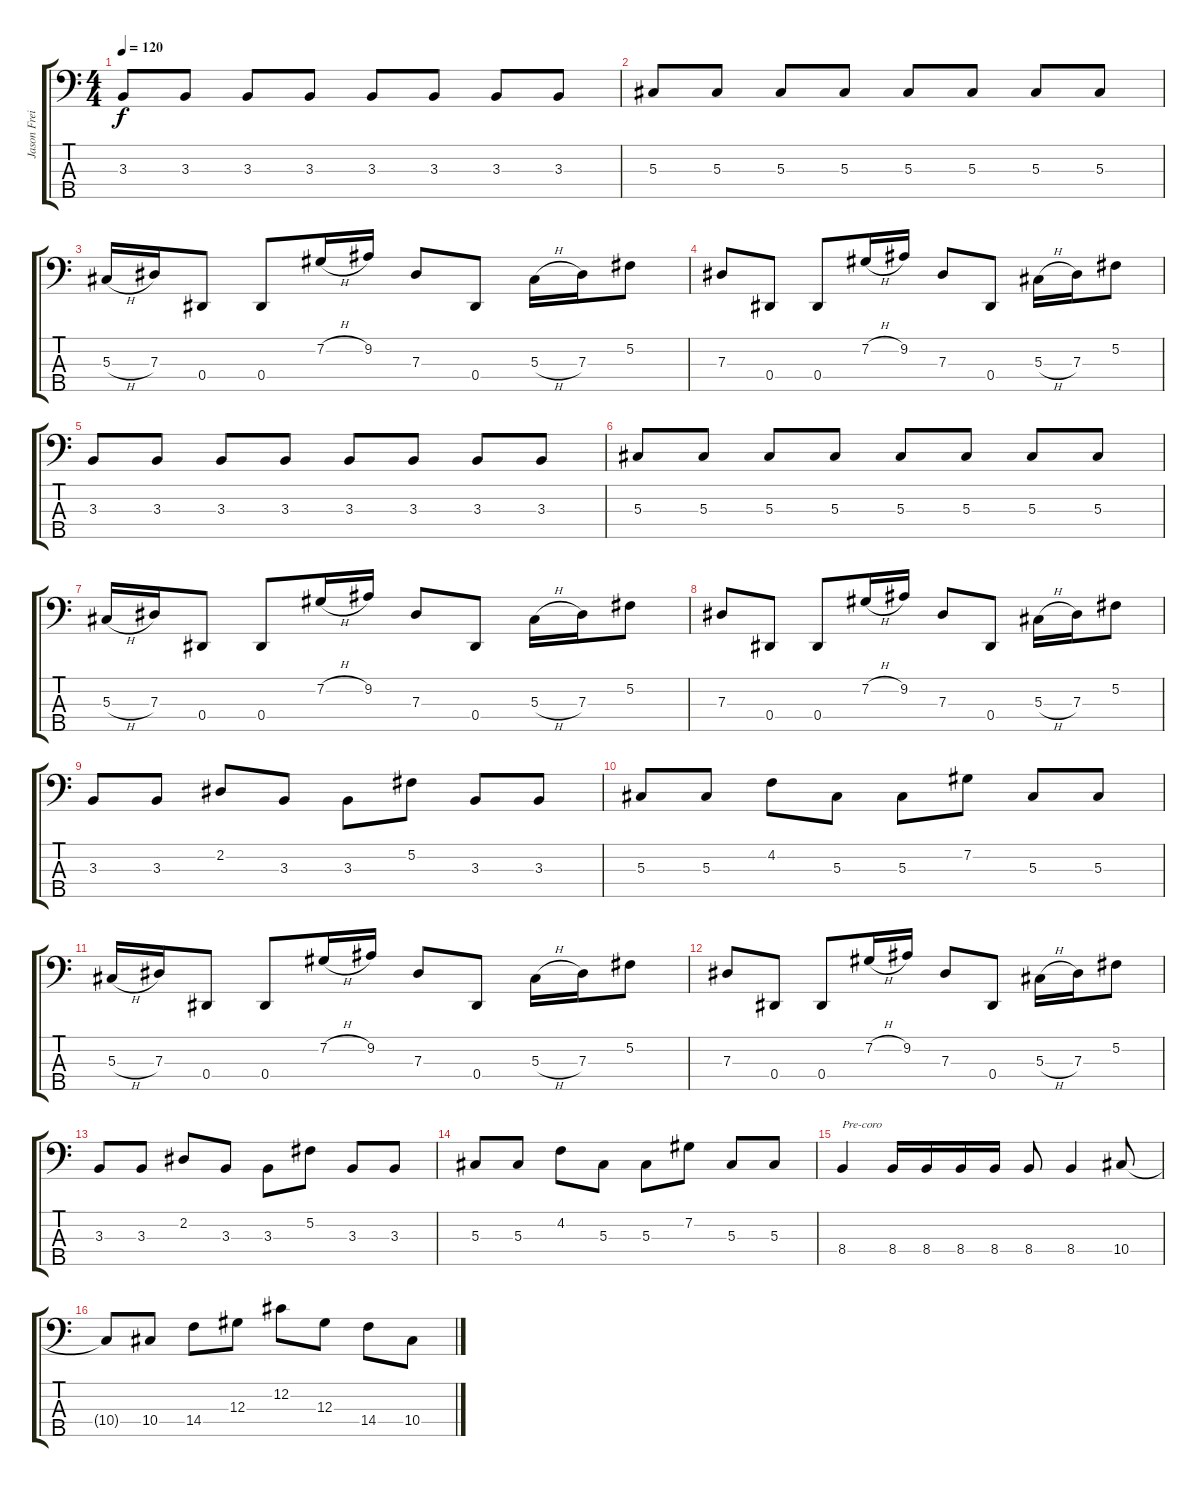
\track ("Jason Freitas" "Jason Frei") {instrument slapbass2}
\staff {score tabs}
\tuning (Gb2 Db2 Ab1 Eb1 Bb0) {hide}
\ts (4 4)
\tempo 120
\clef f4
\ks c
3.3.8{dy f} 3.3.8 3.3.8 3.3.8 3.3.8 3.3.8 3.3.8 3.3.8 |
5.3.8 5.3.8 5.3.8 5.3.8 5.3.8 5.3.8 5.3.8 5.3.8 |
5.3{h}.16 7.3.16 0.4.8 0.4.8 7.2{h}.16 9.2.16 7.3.8 0.4.8 5.3{h}.16 7.3.16 5.2.8 |
7.3.8 0.4.8 0.4.8 7.2{h}.16 9.2.16 7.3.8 0.4.8 5.3{h}.16 7.3.16 5.2.8 |
3.3.8 3.3.8 3.3.8 3.3.8 3.3.8 3.3.8 3.3.8 3.3.8 |
5.3.8 5.3.8 5.3.8 5.3.8 5.3.8 5.3.8 5.3.8 5.3.8 |
5.3{h}.16 7.3.16 0.4.8 0.4.8 7.2{h}.16 9.2.16 7.3.8 0.4.8 5.3{h}.16 7.3.16 5.2.8 |
7.3.8 0.4.8 0.4.8 7.2{h}.16 9.2.16 7.3.8 0.4.8 5.3{h}.16 7.3.16 5.2.8 |
3.3.8 3.3.8 2.2.8 3.3.8 3.3.8 5.2.8 3.3.8 3.3.8 |
5.3.8 5.3.8 4.2.8 5.3.8 5.3.8 7.2.8 5.3.8 5.3.8 |
5.3{h}.16 7.3.16 0.4.8 0.4.8 7.2{h}.16 9.2.16 7.3.8 0.4.8 5.3{h}.16 7.3.16 5.2.8 |
7.3.8 0.4.8 0.4.8 7.2{h}.16 9.2.16 7.3.8 0.4.8 5.3{h}.16 7.3.16 5.2.8 |
3.3.8 3.3.8 2.2.8 3.3.8 3.3.8 5.2.8 3.3.8 3.3.8 |
5.3.8 5.3.8 4.2.8 5.3.8 5.3.8 7.2.8 5.3.8 5.3.8 |
8.4.4{txt "Pre-coro"} 8.4.16 8.4.16 8.4.16 8.4.16 8.4.8 8.4.4 10.4.8 |
10.4{t}.8 10.4.8 14.4.8 12.3.8 12.2.8 12.3.8 14.4.8 10.4.8
